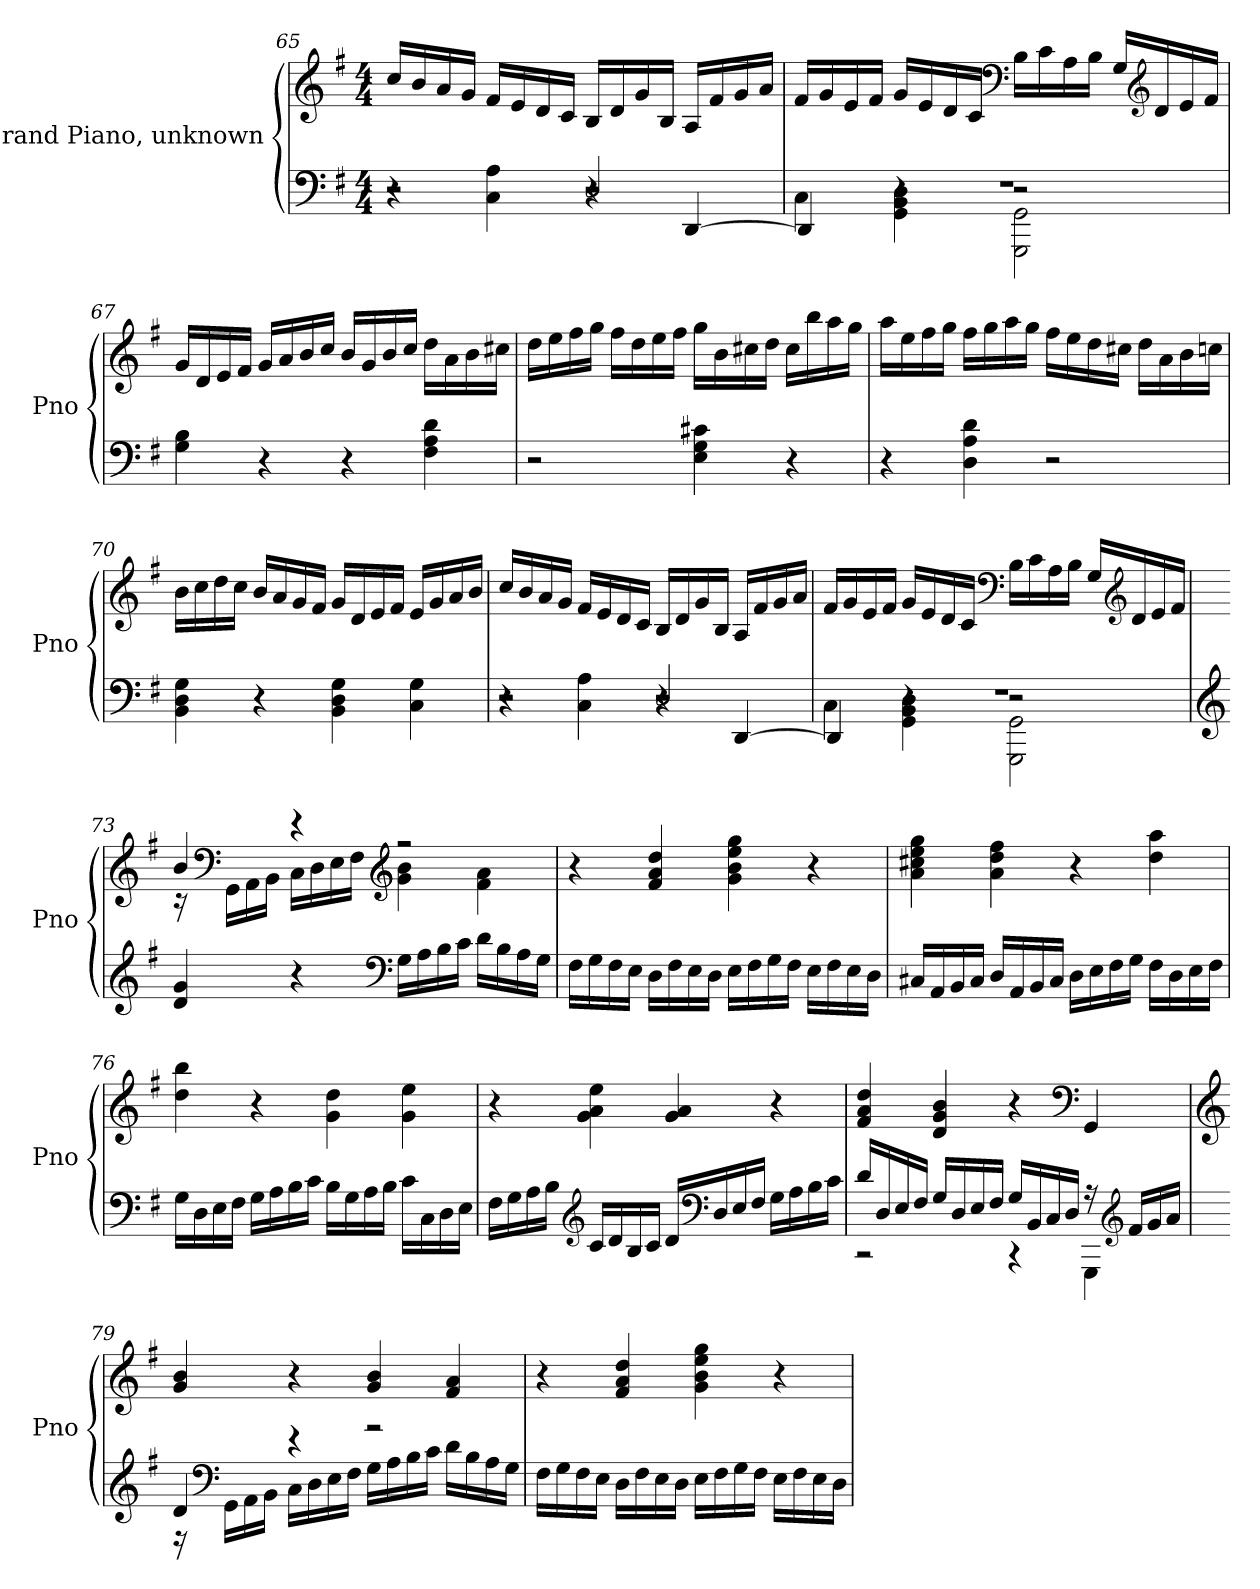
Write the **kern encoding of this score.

**kern	**kern
*part1	*part1
*staff2	*staff1
*I"Grand Piano, unknown	*
*I'Pno	*
!!LO:LB:g=z
*clefF4	*clefG2
*k[f#]	*k[f#]
*M4/4	*M4/4
=65	=65
*^	*
*	*^	*
2r	4r	2r	16cc/LL
.	.	.	16b/
.	.	.	16a/
.	.	.	16g/JJ
.	4C\ 4A\	.	16f#/LL
.	.	.	16e/
.	.	.	16d/
.	.	.	16c/JJ
2D/	2r	4r	16B/LL
.	.	.	16d/
.	.	.	16g/
.	.	.	16B/JJ
.	.	[4DD/	16A/LL
.	.	.	16f#/
.	.	.	16g/
.	.	.	16a/JJ
=66	=66	=66	=66
1r	4C\	4DD/]	16f#/LL
.	.	.	16g/
.	.	.	16e/
.	.	.	16f#/JJ
.	4GG\ 4BB\ 4D\	4r	16g/LL
.	.	.	16e/
.	.	.	16d/
.	.	.	16c/JJ
*	*	*	*clefF4
.	2GGG\ 2GG\	2r	16B\LL
.	.	.	16c\
.	.	.	16A\
.	.	.	16B\JJ
.	.	.	16G/LL
*	*	*	*clefG2
.	.	.	16d/
.	.	.	16e/
.	.	.	16f#/JJ
*v	*v	*v	*
!!LO:LB:g=z
=67	=67
4G\ 4B\	16g/LL
.	16d/
.	16e/
.	16f#/JJ
4r	16g/LL
.	16a/
.	16b/
.	16cc/JJ
4r	16b/LL
.	16g/
.	16b/
.	16cc/JJ
4F#\ 4A\ 4d\	16dd\LL
.	16a\
.	16b\
.	16cc#X\JJ
=68	=68
2r	16dd\LL
.	16ee\
.	16ff#\
.	16gg\JJ
.	16ff#\LL
.	16dd\
.	16ee\
.	16ff#\JJ
4E\ 4G\ 4c#X\	16gg\LL
.	16b\
.	16cc#X\
.	16dd\JJ
4r	16cc#\LL
.	16bb\
.	16aa\
.	16gg\JJ
!!LO:LB:g=z
=69	=69
4r	16aa\LL
.	16ee\
.	16ff#\
.	16gg\JJ
4D\ 4A\ 4d\	16ff#\LL
.	16gg\
.	16aa\
.	16gg\JJ
2r	16ff#\LL
.	16ee\
.	16dd\
.	16cc#X\JJ
.	16dd\LL
.	16a\
.	16b\
.	16ccn\JJ
=70	=70
4BB\ 4D\ 4G\	16b\LL
.	16cc\
.	16dd\
.	16cc\JJ
4r	16b/LL
.	16a/
.	16g/
.	16f#/JJ
4BB\ 4D\ 4G\	16g/LL
.	16d/
.	16e/
.	16f#/JJ
4C\ 4G\	16e/LL
.	16g/
.	16a/
.	16b/JJ
!!LO:LB:g=z
=71	=71
*^	*
*	*^	*
2r	4r	2r	16cc/LL
.	.	.	16b/
.	.	.	16a/
.	.	.	16g/JJ
.	4C\ 4A\	.	16f#/LL
.	.	.	16e/
.	.	.	16d/
.	.	.	16c/JJ
2D/	2r	4r	16B/LL
.	.	.	16d/
.	.	.	16g/
.	.	.	16B/JJ
.	.	[4DD/	16A/LL
.	.	.	16f#/
.	.	.	16g/
.	.	.	16a/JJ
=72	=72	=72	=72
1r	4C\	4DD/]	16f#/LL
.	.	.	16g/
.	.	.	16e/
.	.	.	16f#/JJ
.	4GG\ 4BB\ 4D\	4r	16g/LL
.	.	.	16e/
.	.	.	16d/
.	.	.	16c/JJ
*	*	*	*clefF4
.	2GGG\ 2GG\	2r	16B\LL
.	.	.	16c\
.	.	.	16A\
.	.	.	16B\JJ
.	.	.	16G/LL
*	*	*	*clefG2
.	.	.	16d/
.	.	.	16e/
.	.	.	16f#/JJ
*v	*v	*v	*
!!LO:LB:g=z
=73	=73
*clefG2	*
*	*^
4d/ 4g/	4b/	16r
*	*clefF4	*
.	.	16GG\LL
.	.	16AA\
.	.	16BB\JJ
4r	4r	16C\LL
.	.	16D\
.	.	16E\
.	.	16F#\JJ
*clefF4	*clefG2	*
16G\LL	2r	4g\ 4b\
16A\	.	.
16B\	.	.
16c\JJ	.	.
16d\LL	.	4f#\ 4a\
16B\	.	.
16A\	.	.
16G\JJ	.	.
*	*v	*v
=74	=74
16F#\LL	4r
16G\	.
16F#\	.
16E\JJ	.
16D\LL	4f#/ 4a/ 4dd/
16F#\	.
16E\	.
16D\JJ	.
16E\LL	4g\ 4b\ 4ee\ 4gg\
16F#\	.
16G\	.
16F#\JJ	.
16E\LL	4r
16F#\	.
16E\	.
16D\JJ	.
!!LO:PB:g=z
=75	=75
16C#X/LL	4a\ 4cc#X\ 4ee\ 4gg\
16AA/	.
16BB/	.
16C#/JJ	.
16D/LL	4a\ 4dd\ 4ff#\
16AA/	.
16BB/	.
16C#/JJ	.
16D\LL	4r
16E\	.
16F#\	.
16G\JJ	.
16F#\LL	4dd\ 4aa\
16D\	.
16E\	.
16F#\JJ	.
=76	=76
16G\LL	4dd\ 4bb\
16D\	.
16E\	.
16F#\JJ	.
16G\LL	4r
16A\	.
16B\	.
16c\JJ	.
16B\LL	4g\ 4dd\
16G\	.
16A\	.
16B\JJ	.
16c\LL	4g\ 4ee\
16C\	.
16D\	.
16E\JJ	.
!!LO:LB:g=z
=77	=77
16F#\LL	4r
16G\	.
16A\	.
16B\JJ	.
*clefG2	*
16c/LL	4g\ 4a\ 4ee\
16d/	.
16B/	.
16c/JJ	.
16d/LL	4g/ 4a/
*clefF4	*
16D/	.
16E/	.
16F#/JJ	.
16G\LL	4r
16A\	.
16B\	.
16c\JJ	.
=78	=78
*^	*
16d/LL	2r	4f#/ 4a/ 4dd/
16D/	.	.
16E/	.	.
16F#/JJ	.	.
16G/LL	.	4d/ 4g/ 4b/
16D/	.	.
16E/	.	.
16F#/JJ	.	.
16G/LL	4r	4r
16BB/	.	.
16C/	.	.
16D/JJ	.	.
*	*	*clefF4
16r	4GGG\	4GG/
*clefG2	*	*
16f#/LL	.	.
16g/	.	.
16a/JJ	.	.
!!LO:LB:g=z
=79	=79	=79
*	*	*clefG2
4d/	16r	4g/ 4b/
*clefF4	*	*
.	16GG\LL	.
.	16AA\	.
.	16BB\JJ	.
4r	16C\LL	4r
.	16D\	.
.	16E\	.
.	16F#\JJ	.
2r	16G\LL	4g/ 4b/
.	16A\	.
.	16B\	.
.	16c\JJ	.
.	16d\LL	4f#/ 4a/
.	16B\	.
.	16A\	.
.	16G\JJ	.
*v	*v	*
=80	=80
16F#\LL	4r
16G\	.
16F#\	.
16E\JJ	.
16D\LL	4f#/ 4a/ 4dd/
16F#\	.
16E\	.
16D\JJ	.
16E\LL	4g\ 4b\ 4ee\ 4gg\
16F#\	.
16G\	.
16F#\JJ	.
16E\LL	4r
16F#\	.
16E\	.
16D\JJ	.
=	=
*-	*-
